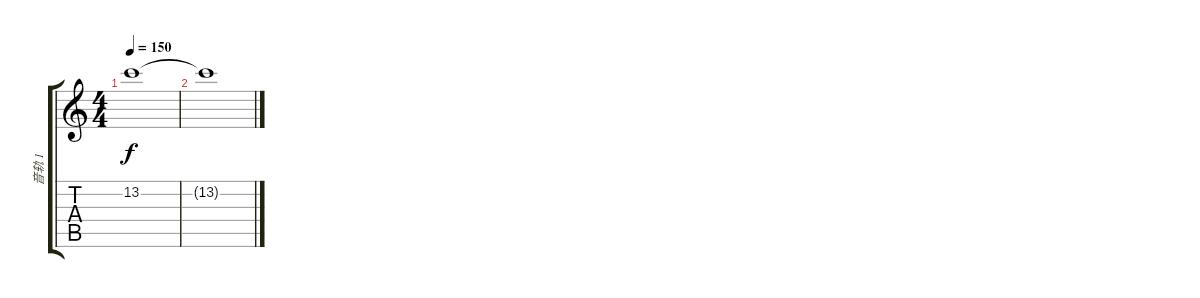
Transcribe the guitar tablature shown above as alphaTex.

\track ("音轨 1" "音轨 1") {instrument distortionguitar}
\staff {score tabs}
\tuning (E4 B3 G3 D3 A2 E2) {hide}
\ts (4 4)
\tempo 150
\clef g2
\ks c
13.2{t}.1{dy f} |
13.2{t}.1
